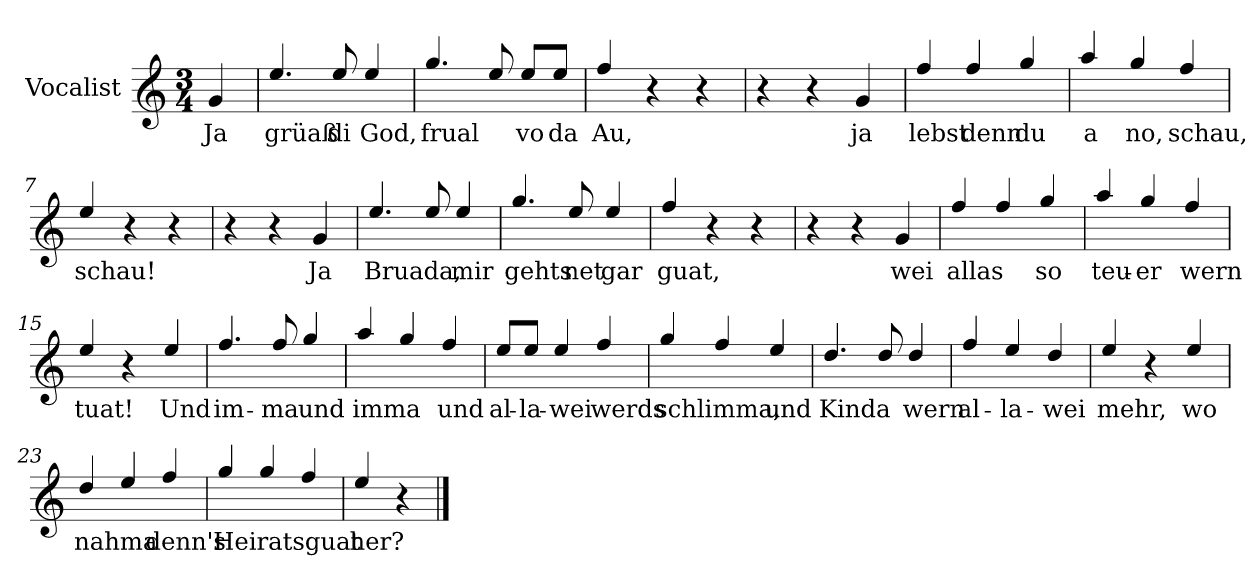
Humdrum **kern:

**kern	**text
*part1	*part1
*staff1	*staff1
*I"Vocalist	*
*k[]	*
*C:	*
*M3/4	*
=	=
4g	Ja
=1	=1
4.ee/	grüaß
8ee/	di
4ee/	God,
=2	=2
4.gg/	frual
8ee/	.
8ee/L	vo
8ee/J	da
=3	=3
4ff/	Au,
4r	.
4r	.
=4	=4
4r	.
4r	.
4g	ja
=5	=5
4ff/	lebst
4ff/	denn
4gg/	du
=6	=6
4aa/	a
4gg/	no,
4ff/	schau,
=7	=7
4ee/	schau!
4r	.
4r	.
=8	=8
4r	.
4r	.
4g	Ja
=9	=9
4.ee/	Bruada,
8ee/	.
4ee/	mir
=10	=10
4.gg/	gehts
8ee/	net
4ee/	gar
=11	=11
4ff/	guat,
4r	.
4r	.
=12	=12
4r	.
4r	.
4g	wei
=13	=13
4ff/	allas
4ff/	.
4gg/	so
=14	=14
4aa/	teu-
4gg/	-er
4ff/	wern
=15	=15
4ee/	tuat!
4r	.
4ee/	Und
=16	=16
4.ff/	im-
8ff/	-ma
4gg/	und
=17	=17
4aa/	imma
4gg/	.
4ff/	und
=18	=18
8ee/L	al-
8ee/J	-la-
4ee/	-wei
4ff/	werds
=19	=19
4gg/	schlimma,
4ff/	.
4ee/	und
=20	=20
4.dd/	Kinda
8dd/	.
4dd/	wern
=21	=21
4ff/	al-
4ee/	-la-
4dd/	-wei
=22	=22
4ee/	mehr,
4r	.
4ee/	wo
=23	=23
4dd/	nahma
4ee/	.
4ff/	denn's
=24	=24
4gg/	Heiratsguat
4gg/	.
4ff/	.
=25	=25
4ee/	her?
4r	.
==	==
*-	*-
